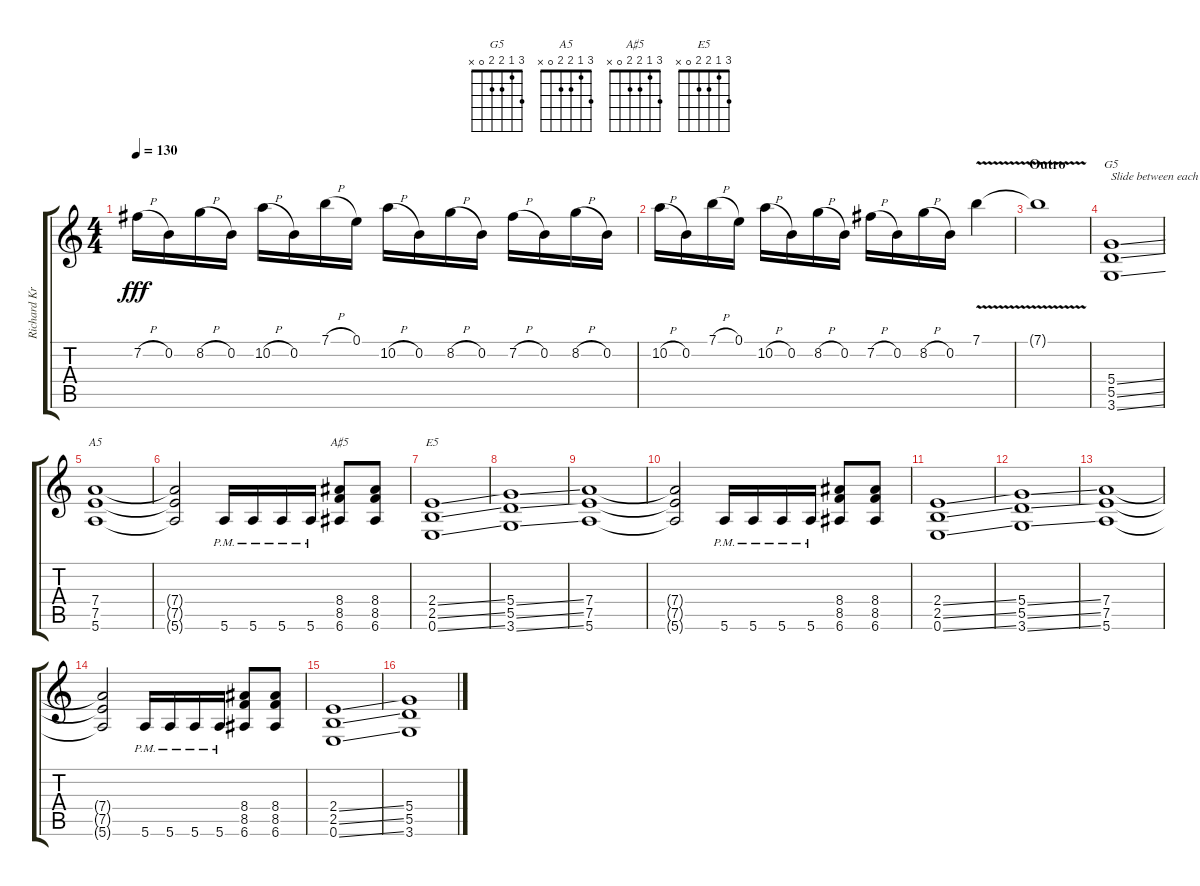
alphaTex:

\track ("Richard Kruspe (Lead)" "Richard Kr") {instrument distortionguitar}
\staff {score tabs}
\tuning (E4 B3 G3 D3 A2 E2) {hide}
\chord ("G5" 3 1 2 2 0 x)
\chord ("A5" 3 1 2 2 0 x)
\chord ("A♯5" 3 1 2 2 0 x)
\chord ("E5" 3 1 2 2 0 x)
\ts (4 4)
\tempo 130
\clef g2
\ks c
7.2{h}.16{dy fff} 0.2.16 8.2{h}.16 0.2.16 10.2{h}.16 0.2.16 7.1{h}.16 0.1.16 10.2{h}.16 0.2.16 8.2{h}.16 0.2.16 7.2{h}.16 0.2.16 8.2{h}.16 0.2.16 |
10.2{h}.16 0.2.16 7.1{h}.16 0.1.16 10.2{h}.16 0.2.16 8.2{h}.16 0.2.16 7.2{h}.16 0.2.16 8.2{h}.16 0.2.16 7.1{v}.4 |
\section ("" "Outro")
7.1{v t}.1 |
(5.4{ss} 5.5{ss} 3.6{ss}).1{ch "G5" txt "Slide between each chord."} |
(7.4 7.5 5.6).1{ch "A5"} |
(7.4{t} 7.5{t} 5.6{t}).2 5.6{pm}.16 5.6{pm}.16 5.6{pm}.16 5.6{pm}.16 (8.4 8.5 6.6).8{ch "A♯5"} (8.4 8.5 6.6).8 |
(2.4{ss} 2.5{ss} 0.6{ss}).1{ch "E5"} |
(5.4{ss} 5.5{ss} 3.6{ss}).1 |
(7.4 7.5 5.6).1 |
(7.4{t} 7.5{t} 5.6{t}).2 5.6{pm}.16 5.6{pm}.16 5.6{pm}.16 5.6{pm}.16 (8.4 8.5 6.6).8 (8.4 8.5 6.6).8 |
(2.4{ss} 2.5{ss} 0.6{ss}).1 |
(5.4{ss} 5.5{ss} 3.6{ss}).1 |
(7.4 7.5 5.6).1 |
(7.4{t} 7.5{t} 5.6{t}).2 5.6{pm}.16 5.6{pm}.16 5.6{pm}.16 5.6{pm}.16 (8.4 8.5 6.6).8 (8.4 8.5 6.6).8 |
(2.4{ss} 2.5{ss} 0.6{ss}).1 |
(5.4{ss} 5.5{ss} 3.6{ss}).1
